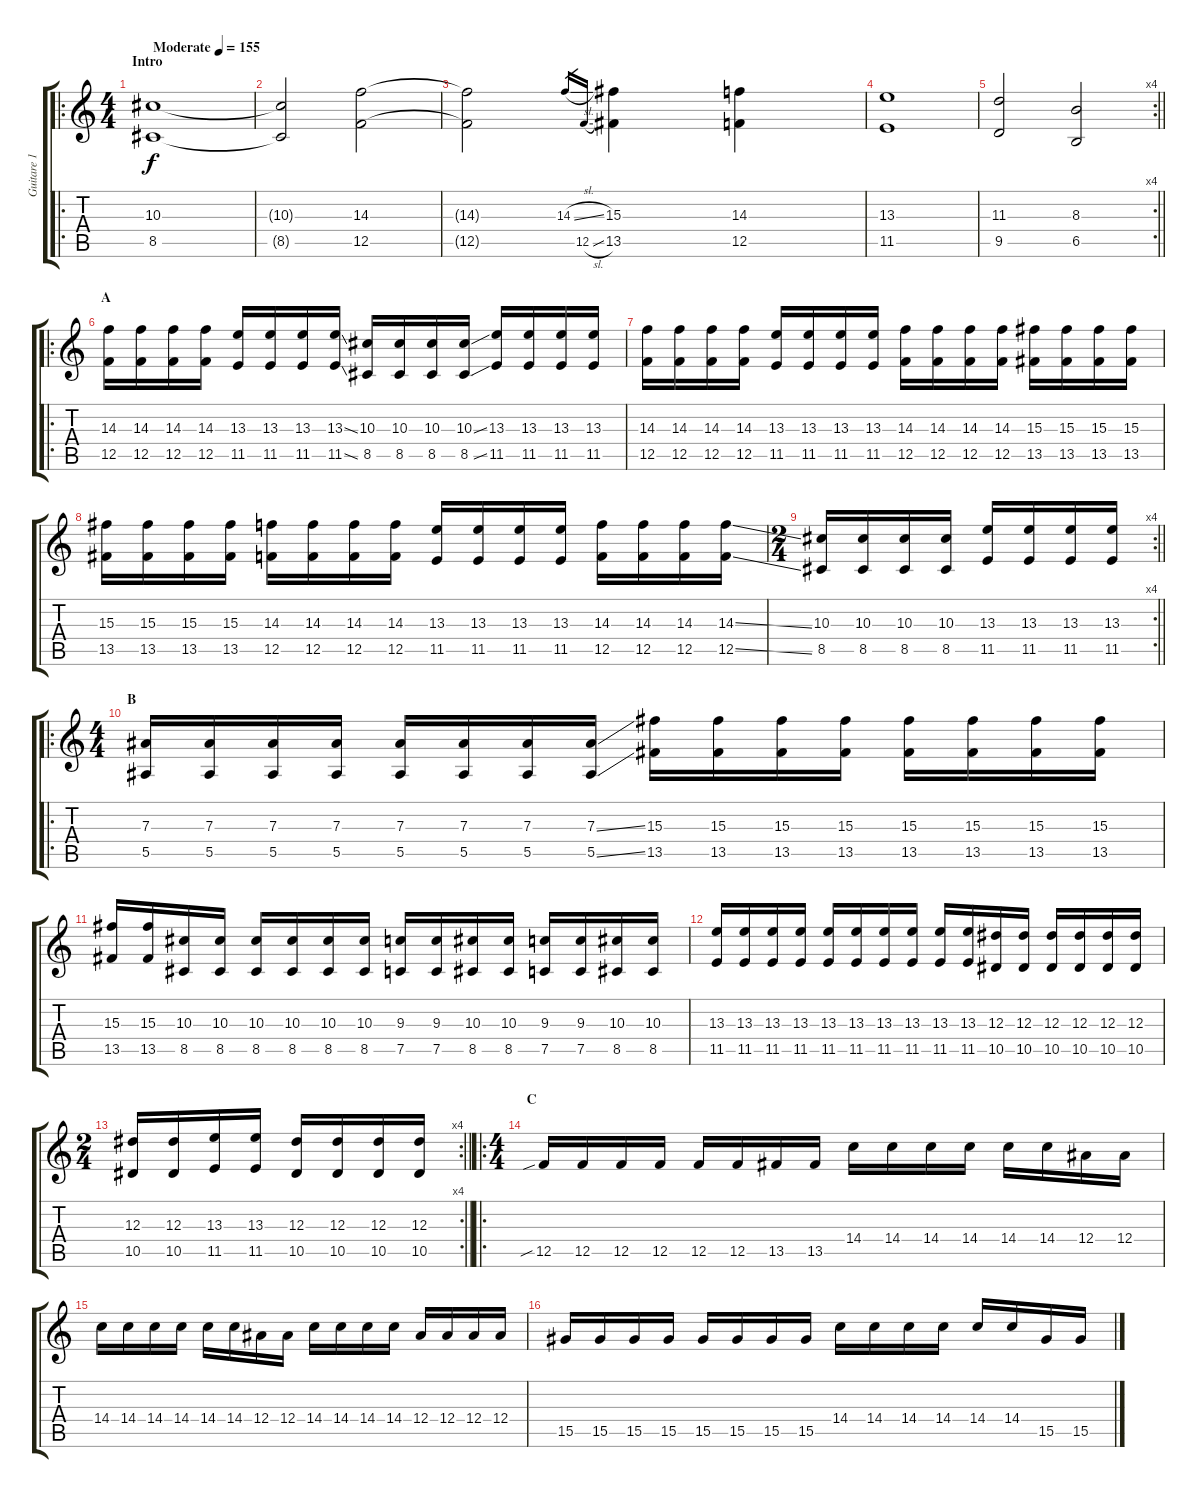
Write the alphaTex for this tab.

\track ("Guitare 1" "Guitare 1") {instrument distortionguitar}
\staff {score tabs}
\tuning (C4 G3 Eb3 Bb2 F2 C2) {hide}
\ro
\ts (4 4)
\section ("" "Intro")
\tempo (155 "Moderate")
\clef g2
\ks c
(10.3 8.5).1{dy f instrument distortionguitar} |
(10.3{t} 8.5{t}).2 (14.3 12.5).2 |
(14.3{t} 12.5{t}).2 14.3{sl}.16{gr} 12.5{sl}.16{gr} (15.3 13.5).4 (14.3 12.5).4 |
(13.3 11.5).1 |
\rc 4
\barLineRight lightlight
(11.3 9.5).2 (8.3 6.5).2 |
\ro
\section ("" "A")
(14.3 12.5).16 (14.3 12.5).16 (14.3 12.5).16 (14.3 12.5).16 (13.3 11.5).16 (13.3 11.5).16 (13.3 11.5).16 (13.3{ss} 11.5{ss}).16 (10.3 8.5).16 (10.3 8.5).16 (10.3 8.5).16 (10.3{ss} 8.5{ss}).16 (13.3 11.5).16 (13.3 11.5).16 (13.3 11.5).16 (13.3 11.5).16 |
(14.3 12.5).16 (14.3 12.5).16 (14.3 12.5).16 (14.3 12.5).16 (13.3 11.5).16 (13.3 11.5).16 (13.3 11.5).16 (13.3 11.5).16 (14.3 12.5).16 (14.3 12.5).16 (14.3 12.5).16 (14.3 12.5).16 (15.3 13.5).16 (15.3 13.5).16 (15.3 13.5).16 (15.3 13.5).16 |
(15.3 13.5).16 (15.3 13.5).16 (15.3 13.5).16 (15.3 13.5).16 (14.3 12.5).16 (14.3 12.5).16 (14.3 12.5).16 (14.3 12.5).16 (13.3 11.5).16 (13.3 11.5).16 (13.3 11.5).16 (13.3 11.5).16 (14.3 12.5).16 (14.3 12.5).16 (14.3 12.5).16 (14.3{ss} 12.5{ss}).16 |
\rc 4
\ts (2 4)
\barLineRight lightlight
(10.3 8.5).16 (10.3 8.5).16 (10.3 8.5).16 (10.3 8.5).16 (13.3 11.5).16 (13.3 11.5).16 (13.3 11.5).16 (13.3 11.5).16 |
\ro
\ts (4 4)
\section ("" "B")
(7.3 5.5).16 (7.3 5.5).16 (7.3 5.5).16 (7.3 5.5).16 (7.3 5.5).16 (7.3 5.5).16 (7.3 5.5).16 (7.3{ss} 5.5{ss}).16 (15.3 13.5).16 (15.3 13.5).16 (15.3 13.5).16 (15.3 13.5).16 (15.3 13.5).16 (15.3 13.5).16 (15.3 13.5).16 (15.3 13.5).16 |
(15.3 13.5).16 (15.3 13.5).16 (10.3 8.5).16 (10.3 8.5).16 (10.3 8.5).16 (10.3 8.5).16 (10.3 8.5).16 (10.3 8.5).16 (9.3 7.5).16 (9.3 7.5).16 (10.3 8.5).16 (10.3 8.5).16 (9.3 7.5).16 (9.3 7.5).16 (10.3 8.5).16 (10.3 8.5).16 |
(13.3 11.5).16 (13.3 11.5).16 (13.3 11.5).16 (13.3 11.5).16 (13.3 11.5).16 (13.3 11.5).16 (13.3 11.5).16 (13.3 11.5).16 (13.3 11.5).16 (13.3 11.5).16 (12.3 10.5).16 (12.3 10.5).16 (12.3 10.5).16 (12.3 10.5).16 (12.3 10.5).16 (12.3 10.5).16 |
\rc 4
\ts (2 4)
\barLineRight lightlight
(12.3 10.5).16 (12.3 10.5).16 (13.3 11.5).16 (13.3 11.5).16 (12.3 10.5).16 (12.3 10.5).16 (12.3 10.5).16 (12.3 10.5).16 |
\ro
\ts (4 4)
\section ("" "C")
12.5{sib}.16 12.5.16 12.5.16 12.5.16 12.5.16 12.5.16 13.5.16 13.5.16 14.4.16 14.4.16 14.4.16 14.4.16 14.4.16 14.4.16 12.4.16 12.4.16 |
14.4.16 14.4.16 14.4.16 14.4.16 14.4.16 14.4.16 12.4.16 12.4.16 14.4.16 14.4.16 14.4.16 14.4.16 12.4.16 12.4.16 12.4.16 12.4.16 |
15.5.16 15.5.16 15.5.16 15.5.16 15.5.16 15.5.16 15.5.16 15.5.16 14.4.16 14.4.16 14.4.16 14.4.16 14.4.16 14.4.16 15.5.16 15.5.16
